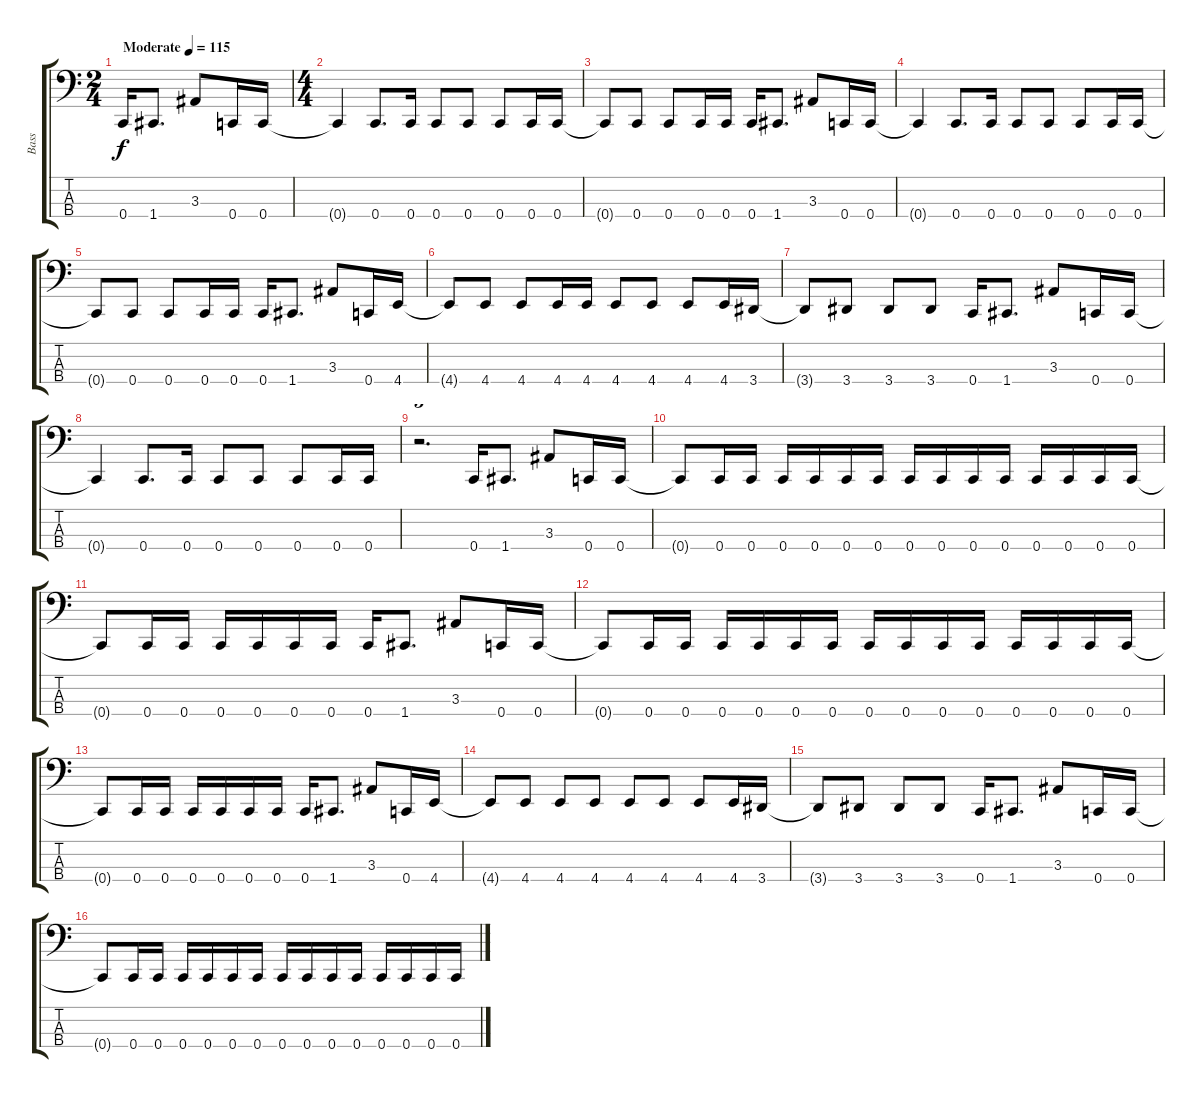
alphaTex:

\track ("Bass" "Bass") {instrument electricbasspick}
\staff {score tabs}
\tuning (F2 C2 G1 C1) {hide}
\ts (2 4)
\tempo (115 "Moderate")
\clef f4
\ks c
0.4.16{dy f volume 16 instrument electricbasspick} 1.4.8{d} 3.3.8 0.4.16 0.4.16 |
\ts (4 4)
0.4{t}.4 0.4.8{d} 0.4.16 0.4.8 0.4.8 0.4.8 0.4.16 0.4.16 |
0.4{t}.8 0.4.8 0.4.8 0.4.16 0.4.16 0.4.16 1.4.8{d} 3.3.8 0.4.16 0.4.16 |
0.4{t}.4 0.4.8{d} 0.4.16 0.4.8 0.4.8 0.4.8 0.4.16 0.4.16 |
0.4{t}.8 0.4.8 0.4.8 0.4.16 0.4.16 0.4.16 1.4.8{d} 3.3.8 0.4.16 4.4.16 |
4.4{t}.8 4.4.8 4.4.8 4.4.16 4.4.16 4.4.8 4.4.8 4.4.8 4.4.16 3.4.16 |
3.4{t}.8 3.4.8 3.4.8 3.4.8 0.4.16 1.4.8{d} 3.3.8 0.4.16 0.4.16 |
0.4{t}.4 0.4.8{d} 0.4.16 0.4.8 0.4.8 0.4.8 0.4.16 0.4.16 |
r.2{d tu (3 2)} 0.4.16 1.4.8{d} 3.3.8 0.4.16 0.4.16 |
0.4{t}.8 0.4.16 0.4.16 0.4.16 0.4.16 0.4.16 0.4.16 0.4.16 0.4.16 0.4.16 0.4.16 0.4.16 0.4.16 0.4.16 0.4.16 |
0.4{t}.8 0.4.16 0.4.16 0.4.16 0.4.16 0.4.16 0.4.16 0.4.16 1.4.8{d} 3.3.8 0.4.16 0.4.16 |
0.4{t}.8 0.4.16 0.4.16 0.4.16 0.4.16 0.4.16 0.4.16 0.4.16 0.4.16 0.4.16 0.4.16 0.4.16 0.4.16 0.4.16 0.4.16 |
0.4{t}.8 0.4.16 0.4.16 0.4.16 0.4.16 0.4.16 0.4.16 0.4.16 1.4.8{d} 3.3.8 0.4.16 4.4.16 |
4.4{t}.8 4.4.8 4.4.8 4.4.8 4.4.8 4.4.8 4.4.8 4.4.16 3.4.16 |
3.4{t}.8 3.4.8 3.4.8 3.4.8 0.4.16 1.4.8{d} 3.3.8 0.4.16 0.4.16 |
0.4{t}.8 0.4.16 0.4.16 0.4.16 0.4.16 0.4.16 0.4.16 0.4.16 0.4.16 0.4.16 0.4.16 0.4.16 0.4.16 0.4.16 0.4.16
